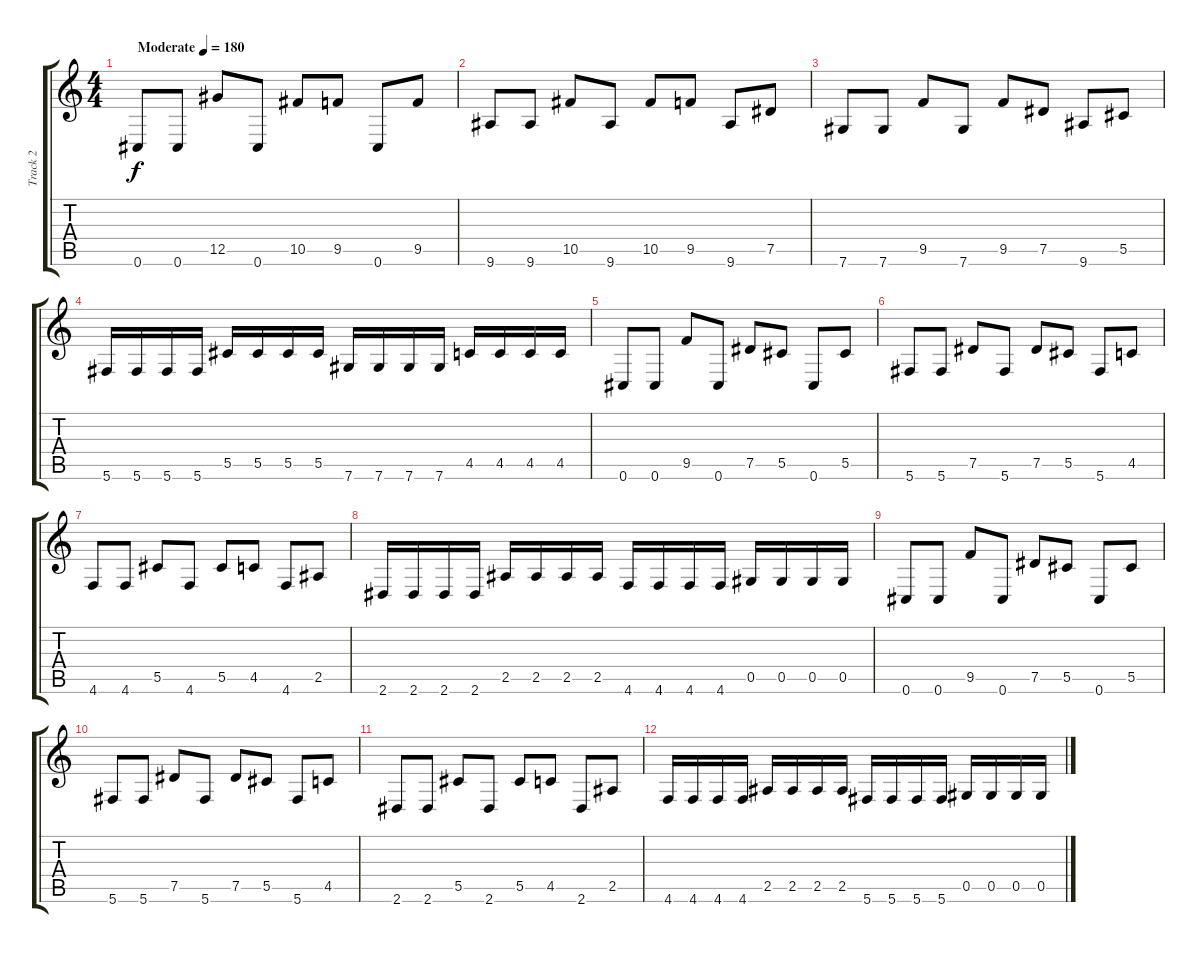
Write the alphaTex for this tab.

\track ("Track 2" "Track 2") {instrument overdrivenguitar}
\staff {score tabs}
\tuning (Eb4 Bb3 Gb3 Db3 Ab2 Db2) {hide}
\ts (4 4)
\tempo (180 "Moderate")
\clef g2
\ks c
0.6.8{dy f instrument overdrivenguitar} 0.6.8 12.5.8 0.6.8 10.5.8 9.5.8 0.6.8 9.5.8 |
9.6.8 9.6.8 10.5.8 9.6.8 10.5.8 9.5.8 9.6.8 7.5.8 |
7.6.8 7.6.8 9.5.8 7.6.8 9.5.8 7.5.8 9.6.8 5.5.8 |
5.6.16 5.6.16 5.6.16 5.6.16 5.5.16 5.5.16 5.5.16 5.5.16 7.6.16 7.6.16 7.6.16 7.6.16 4.5.16 4.5.16 4.5.16 4.5.16 |
0.6.8 0.6.8 9.5.8 0.6.8 7.5.8 5.5.8 0.6.8 5.5.8 |
5.6.8 5.6.8 7.5.8 5.6.8 7.5.8 5.5.8 5.6.8 4.5.8 |
4.6.8 4.6.8 5.5.8 4.6.8 5.5.8 4.5.8 4.6.8 2.5.8 |
2.6.16 2.6.16 2.6.16 2.6.16 2.5.16 2.5.16 2.5.16 2.5.16 4.6.16 4.6.16 4.6.16 4.6.16 0.5.16 0.5.16 0.5.16 0.5.16 |
0.6.8 0.6.8 9.5.8 0.6.8 7.5.8 5.5.8 0.6.8 5.5.8 |
5.6.8 5.6.8 7.5.8 5.6.8 7.5.8 5.5.8 5.6.8 4.5.8 |
2.6.8 2.6.8 5.5.8 2.6.8 5.5.8 4.5.8 2.6.8 2.5.8 |
4.6.16 4.6.16 4.6.16 4.6.16 2.5.16 2.5.16 2.5.16 2.5.16 5.6.16 5.6.16 5.6.16 5.6.16 0.5.16 0.5.16 0.5.16 0.5.16
